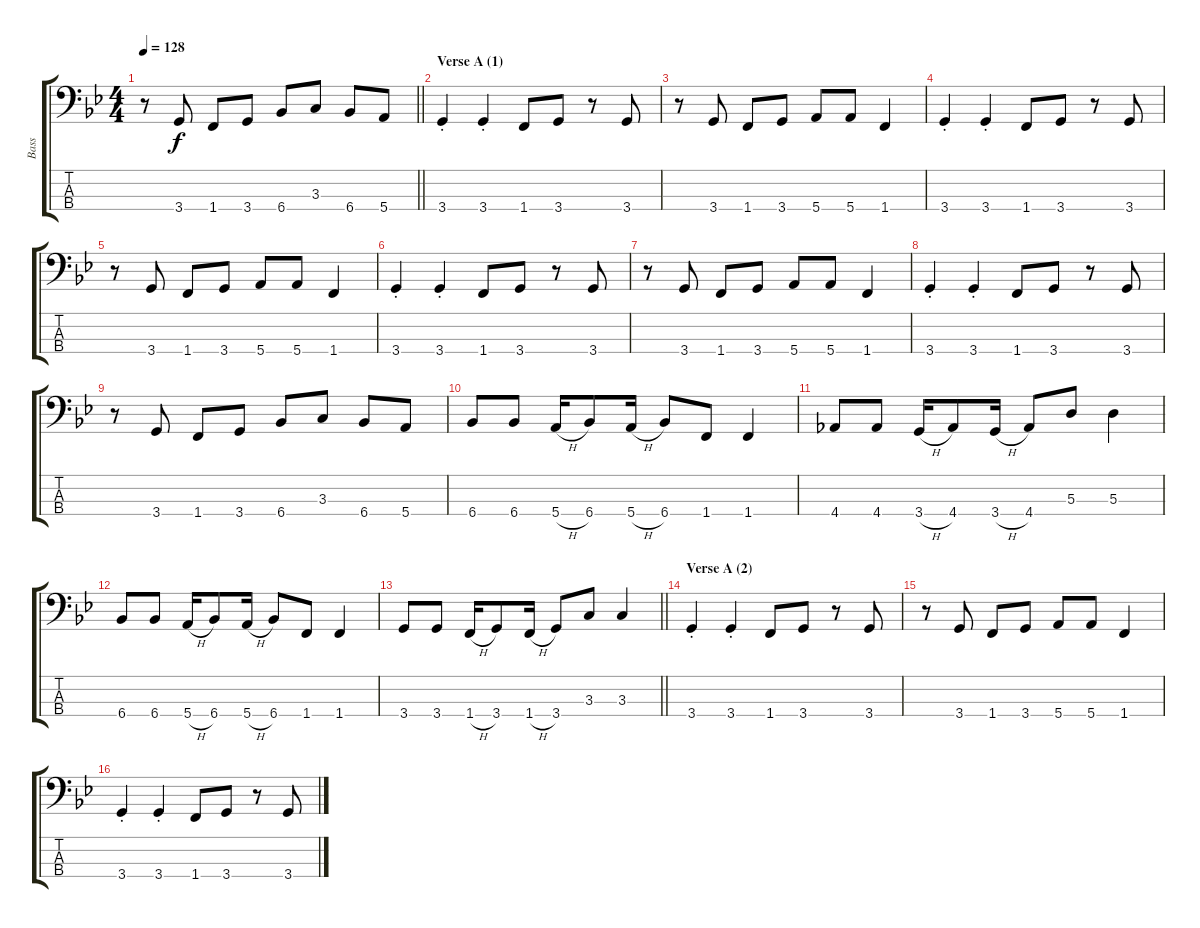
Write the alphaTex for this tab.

\track ("Bass" "Bass") {instrument electricbasspick}
\staff {score tabs}
\tuning (G2 D2 A1 E1) {hide}
\ts (4 4)
\tempo 128
\clef f4
\barLineRight lightlight
\ks gminor
r.8{dy f} 3.4.8 1.4.8 3.4.8 6.4.8 3.3.8 6.4.8 5.4.8 |
\section ("" "Verse A (1)")
3.4{st}.4 3.4{st}.4 1.4.8 3.4.8 r.8 3.4.8 |
r.8 3.4.8 1.4.8 3.4.8 5.4.8 5.4.8 1.4.4 |
3.4{st}.4 3.4{st}.4 1.4.8 3.4.8 r.8 3.4.8 |
r.8 3.4.8 1.4.8 3.4.8 5.4.8 5.4.8 1.4.4 |
3.4{st}.4 3.4{st}.4 1.4.8 3.4.8 r.8 3.4.8 |
r.8 3.4.8 1.4.8 3.4.8 5.4.8 5.4.8 1.4.4 |
3.4{st}.4 3.4{st}.4 1.4.8 3.4.8 r.8 3.4.8 |
r.8 3.4.8 1.4.8 3.4.8 6.4.8 3.3.8 6.4.8 5.4.8 |
6.4.8 6.4.8 5.4{h}.16 6.4.8 5.4{h}.16 6.4.8 1.4.8 1.4.4 |
4.4.8 4.4.8 3.4{h}.16 4.4.8 3.4{h}.16 4.4.8 5.3.8 5.3.4 |
6.4.8 6.4.8 5.4{h}.16 6.4.8 5.4{h}.16 6.4.8 1.4.8 1.4.4 |
\barLineRight lightlight
3.4.8 3.4.8 1.4{h}.16 3.4.8 1.4{h}.16 3.4.8 3.3.8 3.3.4 |
\section ("" "Verse A (2)")
3.4{st}.4 3.4{st}.4 1.4.8 3.4.8 r.8 3.4.8 |
r.8 3.4.8 1.4.8 3.4.8 5.4.8 5.4.8 1.4.4 |
3.4{st}.4 3.4{st}.4 1.4.8 3.4.8 r.8 3.4.8
